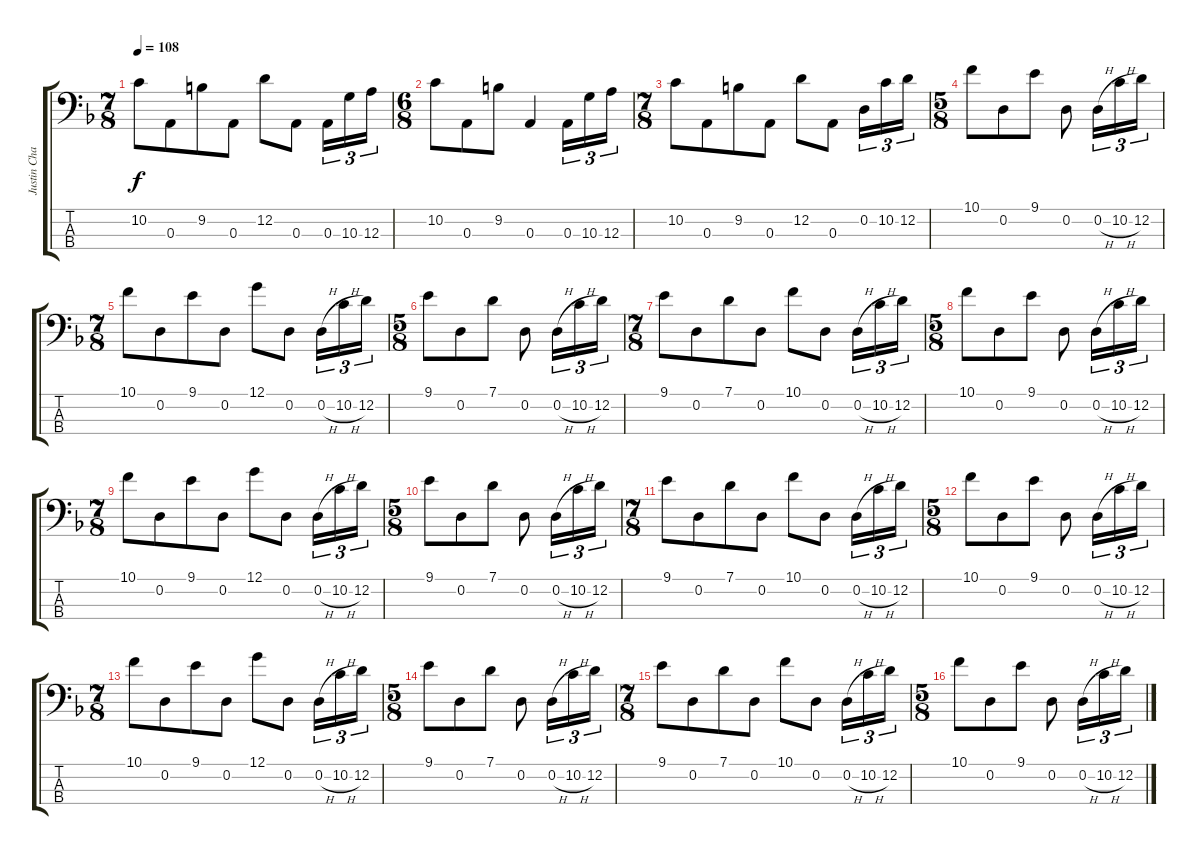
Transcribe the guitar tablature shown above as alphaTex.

\track ("Justin Chancellor" "Justin Cha") {instrument electricbasspick}
\staff {score tabs}
\tuning (G2 D2 A1 D1) {hide}
\ts (7 8)
\tempo 108
\clef f4
\ks dminor
10.2.8{dy f} 0.3.8 9.2.8 0.3.8 12.2.8 0.3.8 0.3.16{tu (3 2)} 10.3.16{tu (3 2)} 12.3.16{tu (3 2)} |
\ts (6 8)
10.2.8 0.3.8 9.2.8 0.3.4 0.3.16{tu (3 2)} 10.3.16{tu (3 2)} 12.3.16{tu (3 2)} |
\ts (7 8)
10.2.8 0.3.8 9.2.8 0.3.8 12.2.8 0.3.8 0.2.16{tu (3 2)} 10.2.16{tu (3 2)} 12.2.16{tu (3 2)} |
\ts (5 8)
10.1.8 0.2.8 9.1.8 0.2.8 0.2{h}.16{tu (3 2)} 10.2{h}.16{tu (3 2)} 12.2.16{tu (3 2)} |
\ts (7 8)
10.1.8 0.2.8 9.1.8 0.2.8 12.1.8 0.2.8 0.2{h}.16{tu (3 2)} 10.2{h}.16{tu (3 2)} 12.2.16{tu (3 2)} |
\ts (5 8)
9.1.8 0.2.8 7.1.8 0.2.8 0.2{h}.16{tu (3 2)} 10.2{h}.16{tu (3 2)} 12.2.16{tu (3 2)} |
\ts (7 8)
9.1.8 0.2.8 7.1.8 0.2.8 10.1.8 0.2.8 0.2{h}.16{tu (3 2)} 10.2{h}.16{tu (3 2)} 12.2.16{tu (3 2)} |
\ts (5 8)
10.1.8 0.2.8 9.1.8 0.2.8 0.2{h}.16{tu (3 2)} 10.2{h}.16{tu (3 2)} 12.2.16{tu (3 2)} |
\ts (7 8)
10.1.8 0.2.8 9.1.8 0.2.8 12.1.8 0.2.8 0.2{h}.16{tu (3 2)} 10.2{h}.16{tu (3 2)} 12.2.16{tu (3 2)} |
\ts (5 8)
9.1.8 0.2.8 7.1.8 0.2.8 0.2{h}.16{tu (3 2)} 10.2{h}.16{tu (3 2)} 12.2.16{tu (3 2)} |
\ts (7 8)
9.1.8 0.2.8 7.1.8 0.2.8 10.1.8 0.2.8 0.2{h}.16{tu (3 2)} 10.2{h}.16{tu (3 2)} 12.2.16{tu (3 2)} |
\ts (5 8)
10.1.8 0.2.8 9.1.8 0.2.8 0.2{h}.16{tu (3 2)} 10.2{h}.16{tu (3 2)} 12.2.16{tu (3 2)} |
\ts (7 8)
10.1.8 0.2.8 9.1.8 0.2.8 12.1.8 0.2.8 0.2{h}.16{tu (3 2)} 10.2{h}.16{tu (3 2)} 12.2.16{tu (3 2)} |
\ts (5 8)
9.1.8 0.2.8 7.1.8 0.2.8 0.2{h}.16{tu (3 2)} 10.2{h}.16{tu (3 2)} 12.2.16{tu (3 2)} |
\ts (7 8)
9.1.8 0.2.8 7.1.8 0.2.8 10.1.8 0.2.8 0.2{h}.16{tu (3 2)} 10.2{h}.16{tu (3 2)} 12.2.16{tu (3 2)} |
\ts (5 8)
10.1.8 0.2.8 9.1.8 0.2.8 0.2{h}.16{tu (3 2)} 10.2{h}.16{tu (3 2)} 12.2.16{tu (3 2)}
